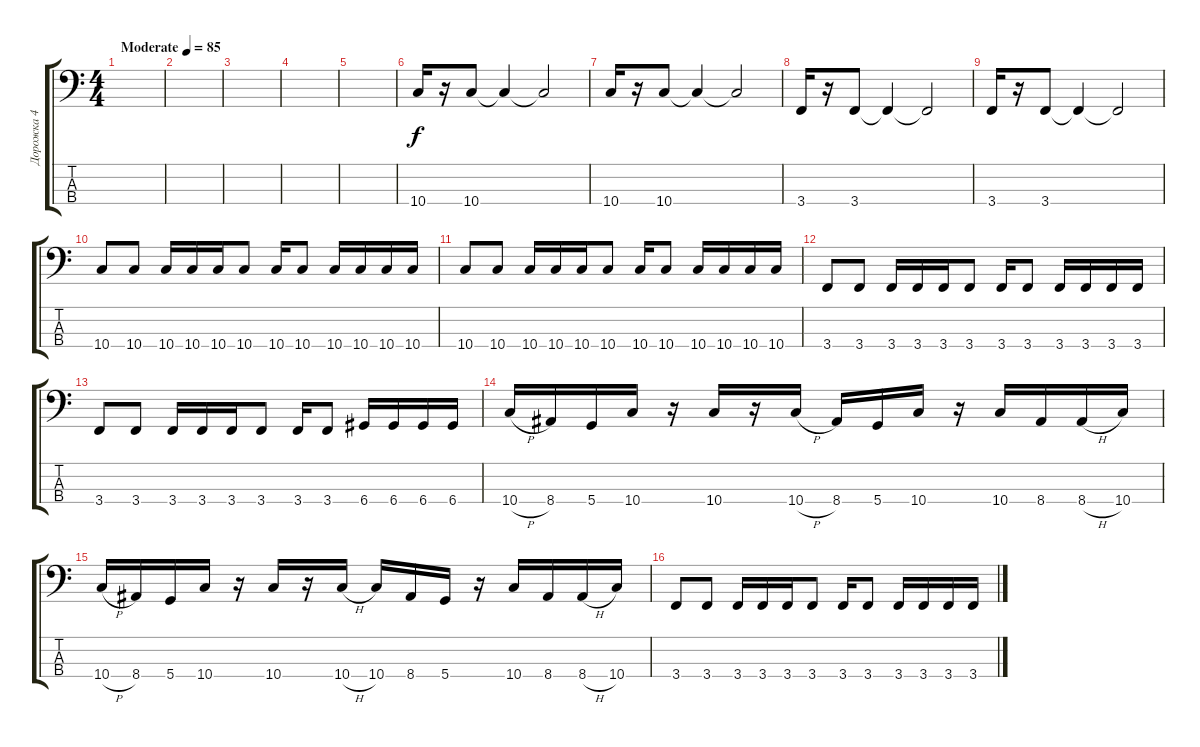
\track ("Дорожка 4" "Дорожка 4") {instrument electricbassfinger}
\staff {score tabs}
\tuning (G2 D2 A1 D1) {hide}
\ts (4 4)
\tempo (85 "Moderate")
\clef f4
\ks c
|
|
|
|
|
10.4.16 r.16 10.4.8 10.4{t}.4 10.4{t}.2 |
10.4.16 r.16 10.4.8 10.4{t}.4 10.4{t}.2 |
3.4.16 r.16 3.4.8 3.4{t}.4 3.4{t}.2 |
3.4.16 r.16 3.4.8 3.4{t}.4 3.4{t}.2 |
10.4.8 10.4.8 10.4.16 10.4.16 10.4.16 10.4.8 10.4.16 10.4.8 10.4.16 10.4.16 10.4.16 10.4.16 |
10.4.8 10.4.8 10.4.16 10.4.16 10.4.16 10.4.8 10.4.16 10.4.8 10.4.16 10.4.16 10.4.16 10.4.16 |
3.4.8 3.4.8 3.4.16 3.4.16 3.4.16 3.4.8 3.4.16 3.4.8 3.4.16 3.4.16 3.4.16 3.4.16 |
3.4.8 3.4.8 3.4.16 3.4.16 3.4.16 3.4.8 3.4.16 3.4.8 6.4.16 6.4.16 6.4.16 6.4.16 |
10.4{h}.16 8.4.16 5.4.16 10.4.16 r.16 10.4.16 r.16 10.4{h}.16 8.4.16 5.4.16 10.4.16 r.16 10.4.16 8.4.16 8.4{h}.16 10.4.16 |
10.4{h}.16 8.4.16 5.4.16 10.4.16 r.16 10.4.16 r.16 10.4{h}.16 10.4.16 8.4.16 5.4.16 r.16 10.4.16 8.4.16 8.4{h}.16 10.4.16 |
3.4.8 3.4.8 3.4.16 3.4.16 3.4.16 3.4.8 3.4.16 3.4.8 3.4.16 3.4.16 3.4.16 3.4.16
